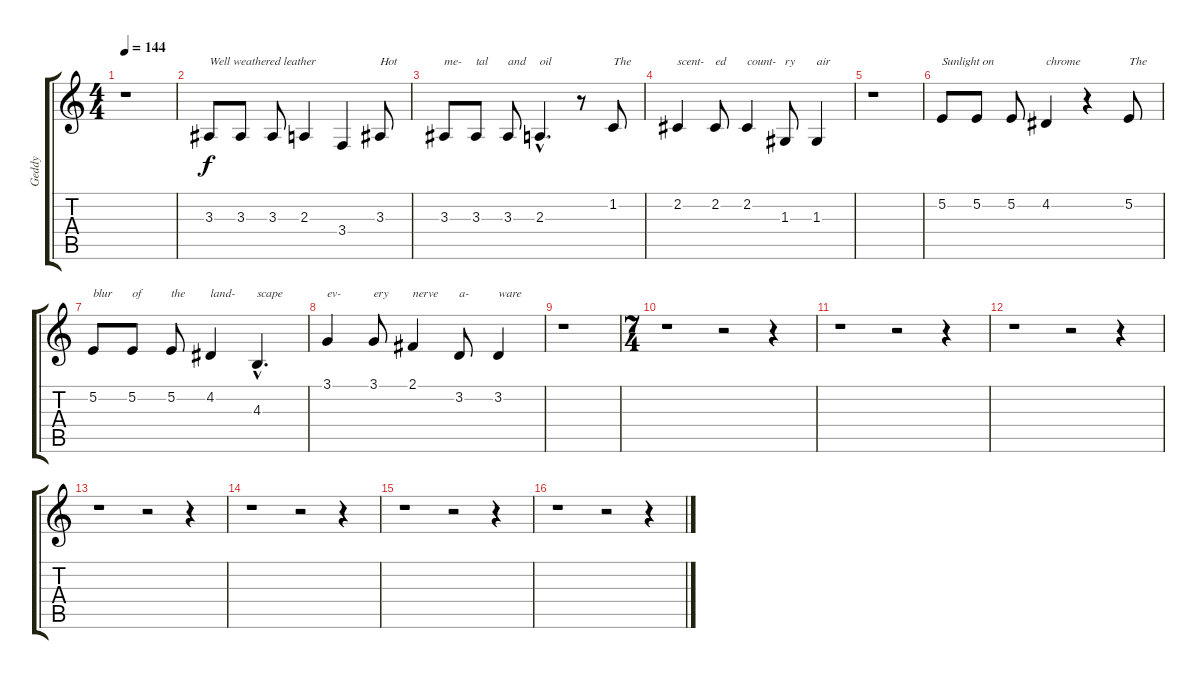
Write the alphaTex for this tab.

\track ("Geddy" "Geddy") {instrument lead6voice}
\staff {score tabs}
\tuning (E4 B3 G3 D3 A2 E2) {hide}
\ts (4 4)
\tempo 144
\clef g2
\ks c
r.1{dy f} |
3.3.8{txt "Well weathered leather"} 3.3.8 3.3.8 2.3.4 3.4.4 3.3.8{txt "Hot"} |
3.3.8{txt "me-"} 3.3.8{txt "tal"} 3.3.8{txt "and"} 2.3{hac}.4{d txt "oil"} r.8 1.2.8{txt "The"} |
2.2.4{txt "scent-"} 2.2.8{txt "ed"} 2.2.4{txt "count-"} 1.3.8{txt "ry"} 1.3.4{txt "air"} |
r.1 |
5.2.8{txt "Sunlight on"} 5.2.8 5.2.8 4.2.4{txt "chrome"} r.4 5.2.8{txt "The"} |
5.2.8{txt "blur"} 5.2.8{txt "of"} 5.2.8{txt "the"} 4.2.4{txt "land-"} 4.3{hac}.4{d txt "scape"} |
3.1.4{txt "ev-"} 3.1.8{txt "ery"} 2.1.4{txt "nerve"} 3.2.8{txt "a-"} 3.2.4{txt "ware"} |
r.1 |
\ts (7 4)
r.1 r.2 r.4 |
r.1 r.2 r.4 |
r.1 r.2 r.4 |
r.1 r.2 r.4 |
r.1 r.2 r.4 |
r.1 r.2 r.4 |
r.1 r.2 r.4
